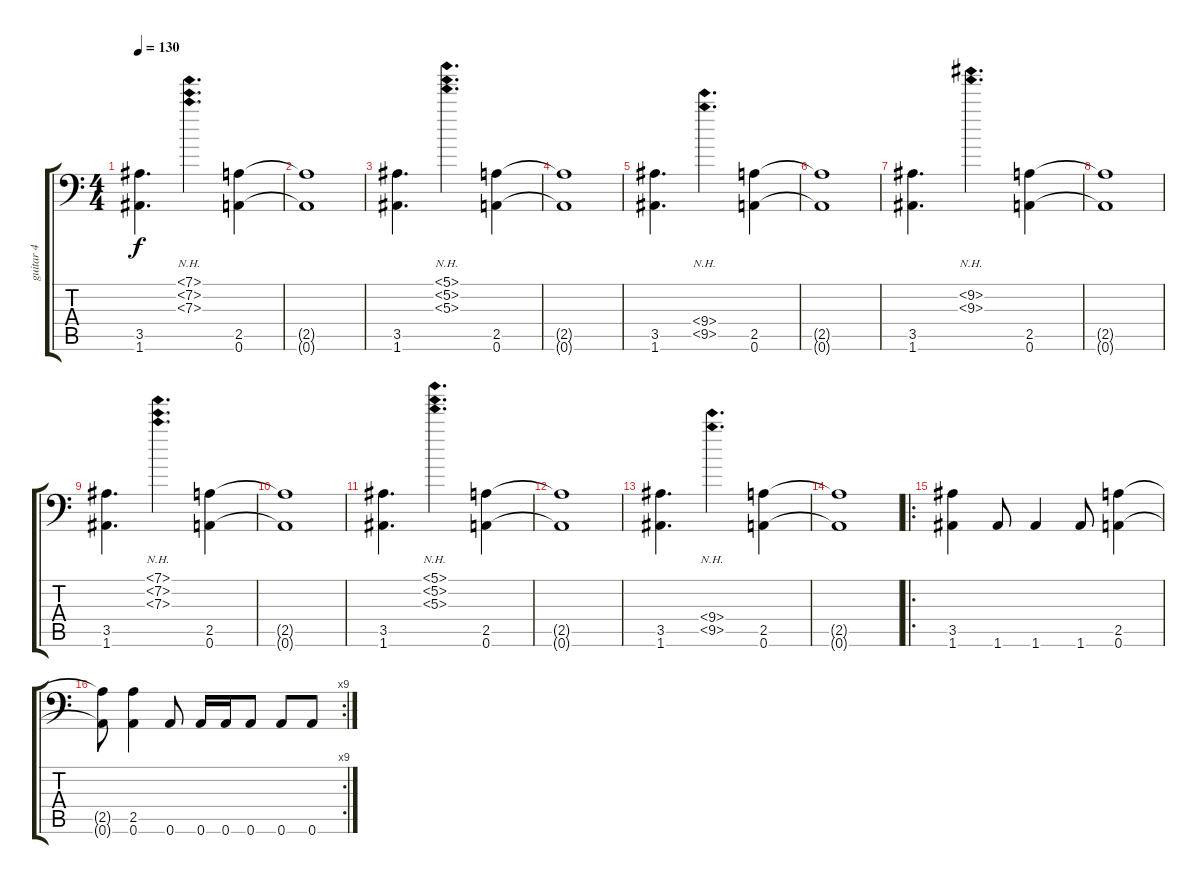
\track ("guitar 4" "guitar 4") {instrument distortionguitar}
\staff {score tabs}
\tuning (D4 A3 F3 C3 G2 A1) {hide}
\ts (4 4)
\tempo 130
\clef f4
\ks c
(3.5 1.6).4{d dy f} (7.1{nh} 7.2{nh} 7.3{nh}).4{d} (2.5 0.6).4 |
(2.5{t} 0.6{t}).1 |
(3.5 1.6).4{d} (5.1{nh} 5.2{nh} 5.3{nh}).4{d} (2.5 0.6).4 |
(2.5{t} 0.6{t}).1 |
(3.5 1.6).4{d} (9.4{nh} 9.5{nh}).4{d} (2.5 0.6).4 |
(2.5{t} 0.6{t}).1 |
(3.5 1.6).4{d} (9.2{nh} 9.3{nh}).4{d} (2.5 0.6).4 |
(2.5{t} 0.6{t}).1 |
(3.5 1.6).4{d} (7.1{nh} 7.2{nh} 7.3{nh}).4{d} (2.5 0.6).4 |
(2.5{t} 0.6{t}).1 |
(3.5 1.6).4{d} (5.1{nh} 5.2{nh} 5.3{nh}).4{d} (2.5 0.6).4 |
(2.5{t} 0.6{t}).1 |
(3.5 1.6).4{d} (9.4{nh} 9.5{nh}).4{d} (2.5 0.6).4 |
(2.5{t} 0.6{t}).1 |
\ro
(3.5 1.6).4 1.6.8 1.6.4 1.6.8 (2.5 0.6).4 |
\rc 9
(2.5{t} 0.6{t}).8 (2.5 0.6).4 0.6.8 0.6.16 0.6.16 0.6.8 0.6.8 0.6.8
